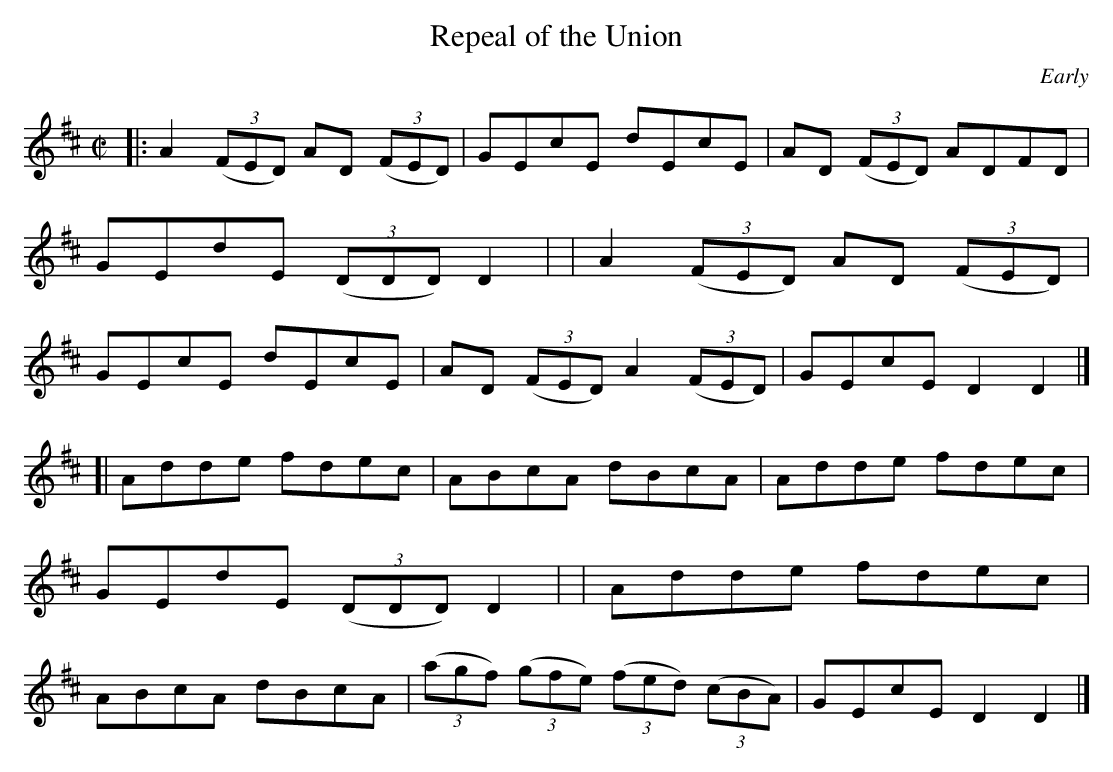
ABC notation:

X:1
T: Repeal of the Union
O: Early
M: C|
L: 1/8
K: D
|: A2(3(FED) AD (3(FED) | GEcE dEcE | AD (3(FED) ADFD | GEdE (3(DDD) D2 |\
|  A2(3(FED) AD (3(FED) | GEcE dEcE | AD (3(FED) A2(3(FED) | GEcE D2D2 |]
[| Adde fdec | ABcA dBcA | Adde fdec | GEdE (3(DDD) D2 |\
|  Adde fdec | ABcA dBcA | (3(agf) (3(gfe) (3(fed) (3(cBA) | GEcE D2D2 |]
